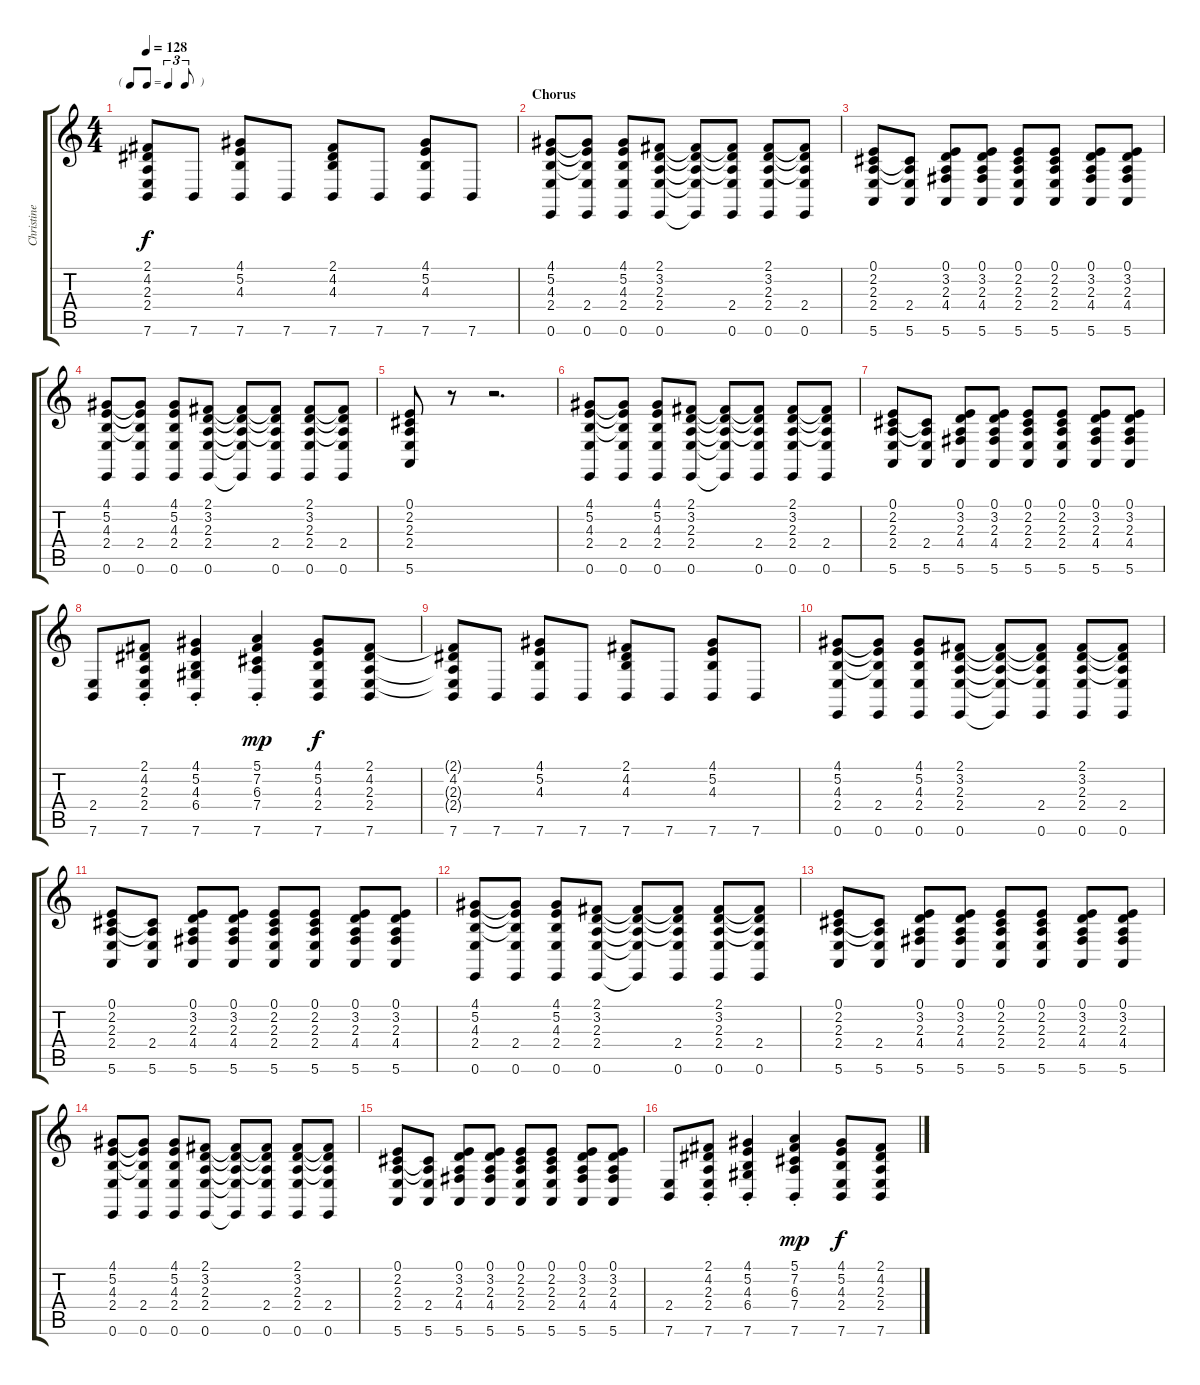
\track ("Christine McVie - Piano" "Christine ") {instrument acousticgrandpiano}
\staff {score tabs}
\tuning (E4 B3 G3 D3 A2 E2) {hide}
\ts (4 4)
\tf triplet8th
\tempo 128
\clef g2
\ks c
(2.1{t} 4.2 2.3{t} 2.4{t} 7.6).8{dy f} 7.6.8 (4.1 5.2 4.3 7.6).8 7.6.8 (2.1 4.2 4.3 7.6).8 7.6.8 (4.1 5.2 4.3 7.6).8 7.6.8 |
\section ("" "Chorus")
(4.1 5.2 4.3 2.4 0.6).8 (4.1{t} 5.2{t} 4.3{t} 2.4 0.6).8 (4.1 5.2 4.3 2.4 0.6).8 (2.1 3.2 2.3 2.4 0.6).8 (2.1{t} 3.2{t} 2.3{t} 2.4{t} 0.6{t}).8 (2.1{t} 3.2{t} 2.3{t} 2.4 0.6).8 (2.1 3.2 2.3 2.4 0.6).8 (2.1{t} 3.2{t} 2.3{t} 2.4 0.6).8 |
(0.1 2.2 2.3 2.4 5.6).8 (2.2{t} 2.3{t} 2.4 5.6).8 (0.1 3.2 2.3 4.4 5.6).8 (0.1 3.2 2.3 4.4 5.6).8 (0.1 2.2 2.3 2.4 5.6).8 (0.1 2.2 2.3 2.4 5.6).8 (0.1 3.2 2.3 4.4 5.6).8 (0.1 3.2 2.3 4.4 5.6).8 |
(4.1 5.2 4.3 2.4 0.6).8 (4.1{t} 5.2{t} 4.3{t} 2.4 0.6).8 (4.1 5.2 4.3 2.4 0.6).8 (2.1 3.2 2.3 2.4 0.6).8 (2.1{t} 3.2{t} 2.3{t} 2.4{t} 0.6{t}).8 (2.1{t} 3.2{t} 2.3{t} 2.4 0.6).8 (2.1 3.2 2.3 2.4 0.6).8 (2.1{t} 3.2{t} 2.3{t} 2.4 0.6).8 |
(0.1 2.2 2.3 2.4 5.6).8 r.8 r.2{d} |
(4.1 5.2 4.3 2.4 0.6).8 (4.1{t} 5.2{t} 4.3{t} 2.4 0.6).8 (4.1 5.2 4.3 2.4 0.6).8 (2.1 3.2 2.3 2.4 0.6).8 (2.1{t} 3.2{t} 2.3{t} 2.4{t} 0.6{t}).8 (2.1{t} 3.2{t} 2.3{t} 2.4 0.6).8 (2.1 3.2 2.3 2.4 0.6).8 (2.1{t} 3.2{t} 2.3{t} 2.4 0.6).8 |
(0.1 2.2 2.3 2.4 5.6).8 (2.2{t} 2.3{t} 2.4 5.6).8 (0.1 3.2 2.3 4.4 5.6).8 (0.1 3.2 2.3 4.4 5.6).8 (0.1 2.2 2.3 2.4 5.6).8 (0.1 2.2 2.3 2.4 5.6).8 (0.1 3.2 2.3 4.4 5.6).8 (0.1 3.2 2.3 4.4 5.6).8 |
(2.4 7.6).8 (2.1{st} 4.2{st} 2.3 2.4 7.6).8 (4.1 5.2{st} 4.3 6.4 7.6).4 (5.1{st} 7.2{st} 6.3{st} 7.4 7.6{st}).4{dy mp} (4.1 5.2 4.3 2.4 7.6).8{dy f} (2.1 4.2 2.3 2.4 7.6).8 |
(2.1{t} 4.2 2.3{t} 2.4{t} 7.6).8 7.6.8 (4.1 5.2 4.3 7.6).8 7.6.8 (2.1 4.2 4.3 7.6).8 7.6.8 (4.1 5.2 4.3 7.6).8 7.6.8 |
(4.1 5.2 4.3 2.4 0.6).8 (4.1{t} 5.2{t} 4.3{t} 2.4 0.6).8 (4.1 5.2 4.3 2.4 0.6).8 (2.1 3.2 2.3 2.4 0.6).8 (2.1{t} 3.2{t} 2.3{t} 2.4{t} 0.6{t}).8 (2.1{t} 3.2{t} 2.3{t} 2.4 0.6).8 (2.1 3.2 2.3 2.4 0.6).8 (2.1{t} 3.2{t} 2.3{t} 2.4 0.6).8 |
(0.1 2.2 2.3 2.4 5.6).8 (2.2{t} 2.3{t} 2.4 5.6).8 (0.1 3.2 2.3 4.4 5.6).8 (0.1 3.2 2.3 4.4 5.6).8 (0.1 2.2 2.3 2.4 5.6).8 (0.1 2.2 2.3 2.4 5.6).8 (0.1 3.2 2.3 4.4 5.6).8 (0.1 3.2 2.3 4.4 5.6).8 |
(4.1 5.2 4.3 2.4 0.6).8 (4.1{t} 5.2{t} 4.3{t} 2.4 0.6).8 (4.1 5.2 4.3 2.4 0.6).8 (2.1 3.2 2.3 2.4 0.6).8 (2.1{t} 3.2{t} 2.3{t} 2.4{t} 0.6{t}).8 (2.1{t} 3.2{t} 2.3{t} 2.4 0.6).8 (2.1 3.2 2.3 2.4 0.6).8 (2.1{t} 3.2{t} 2.3{t} 2.4 0.6).8 |
(0.1 2.2 2.3 2.4 5.6).8 (2.2{t} 2.3{t} 2.4 5.6).8 (0.1 3.2 2.3 4.4 5.6).8 (0.1 3.2 2.3 4.4 5.6).8 (0.1 2.2 2.3 2.4 5.6).8 (0.1 2.2 2.3 2.4 5.6).8 (0.1 3.2 2.3 4.4 5.6).8 (0.1 3.2 2.3 4.4 5.6).8 |
(4.1 5.2 4.3 2.4 0.6).8 (4.1{t} 5.2{t} 4.3{t} 2.4 0.6).8 (4.1 5.2 4.3 2.4 0.6).8 (2.1 3.2 2.3 2.4 0.6).8 (2.1{t} 3.2{t} 2.3{t} 2.4{t} 0.6{t}).8 (2.1{t} 3.2{t} 2.3{t} 2.4 0.6).8 (2.1 3.2 2.3 2.4 0.6).8 (2.1{t} 3.2{t} 2.3{t} 2.4 0.6).8 |
(0.1 2.2 2.3 2.4 5.6).8 (2.2{t} 2.3{t} 2.4 5.6).8 (0.1 3.2 2.3 4.4 5.6).8 (0.1 3.2 2.3 4.4 5.6).8 (0.1 2.2 2.3 2.4 5.6).8 (0.1 2.2 2.3 2.4 5.6).8 (0.1 3.2 2.3 4.4 5.6).8 (0.1 3.2 2.3 4.4 5.6).8 |
(2.4 7.6).8 (2.1{st} 4.2{st} 2.3 2.4 7.6).8 (4.1 5.2{st} 4.3 6.4 7.6).4 (5.1{st} 7.2{st} 6.3{st} 7.4 7.6{st}).4{dy mp} (4.1 5.2 4.3 2.4 7.6).8{dy f} (2.1 4.2 2.3 2.4 7.6).8
